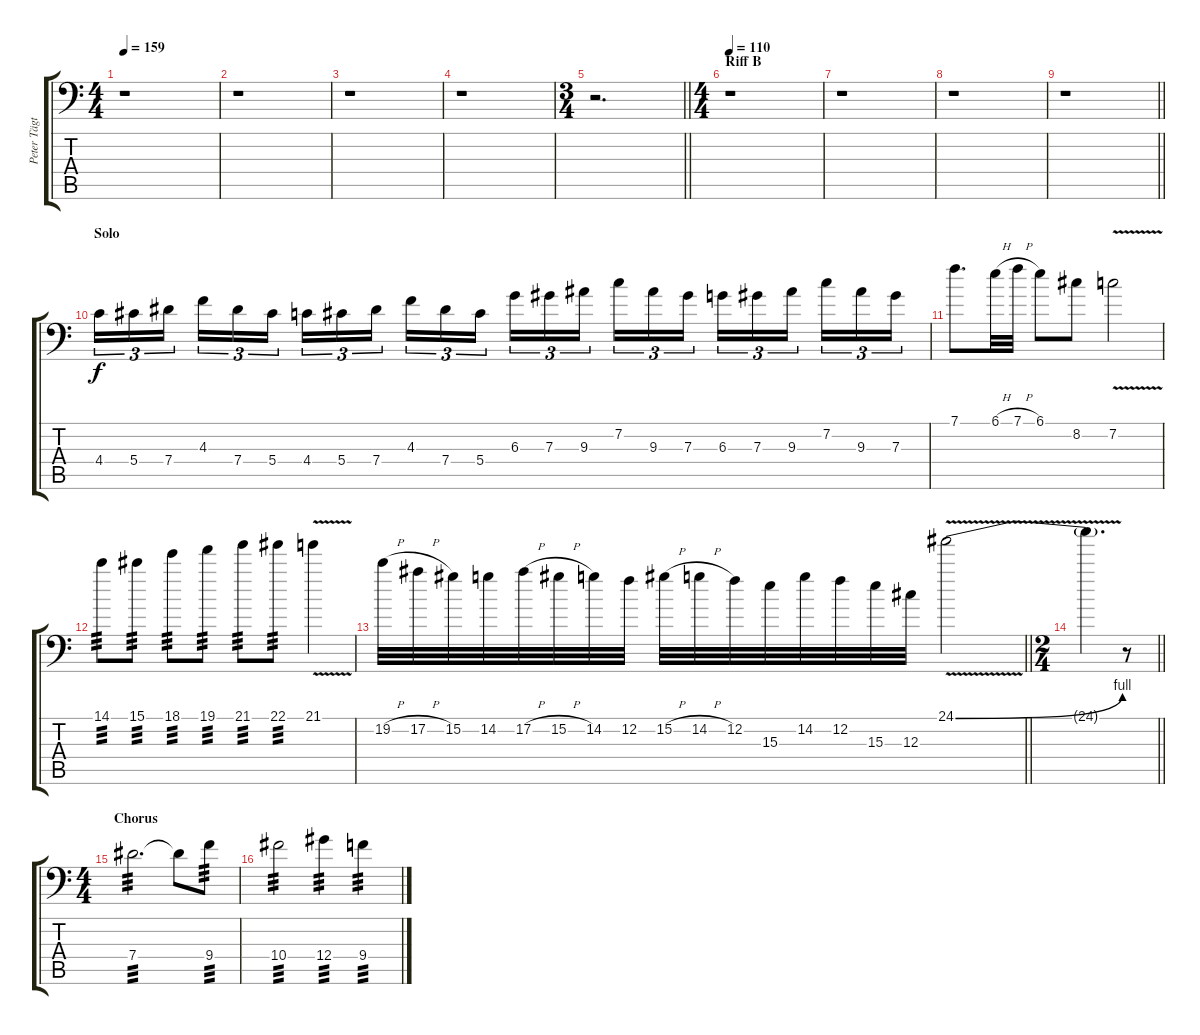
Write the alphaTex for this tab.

\track ("Peter Tägtgren (Lead 1)" "Peter Tägt") {instrument distortionguitar}
\staff {score tabs}
\tuning (Bb3 F3 Db3 Ab2 Eb2 Bb1) {hide}
\ts (4 4)
\tempo 159
\clef f4
\ks c
r.1{dy p} |
r.1 |
r.1 |
r.1 |
\ts (3 4)
\barLineRight lightlight
r.2{d} |
\ts (4 4)
\section ("" "Riff B")
\tempo 110
r.1 |
r.1 |
r.1 |
\barLineRight lightlight
r.1 |
\section ("" "Solo")
4.4.16{tu (3 2) dy f} 5.4.16{tu (3 2)} 7.4.16{tu (3 2) beam splitsecondary} 4.3.16{tu (3 2)} 7.4.16{tu (3 2)} 5.4.16{tu (3 2)} 4.4.16{tu (3 2)} 5.4.16{tu (3 2)} 7.4.16{tu (3 2) beam splitsecondary} 4.3.16{tu (3 2)} 7.4.16{tu (3 2)} 5.4.16{tu (3 2)} 6.3.16{tu (3 2)} 7.3.16{tu (3 2)} 9.3.16{tu (3 2) beam splitsecondary} 7.2.16{tu (3 2)} 9.3.16{tu (3 2)} 7.3.16{tu (3 2)} 6.3.16{tu (3 2)} 7.3.16{tu (3 2)} 9.3.16{tu (3 2) beam splitsecondary} 7.2.16{tu (3 2)} 9.3.16{tu (3 2)} 7.3.16{tu (3 2)} |
7.1.8{d} 6.1{h}.32 7.1{h}.32 6.1.8 8.2.8 7.2{v}.2 |
14.1.8{tp 3} 15.1.8{tp 3} 18.1.8{tp 3} 19.1.8{tp 3} 21.1.8{tp 3} 22.1.8{tp 3} 21.1{v}.4 |
\barLineRight lightlight
19.2{h}.32 17.2{h}.32 15.2.32 14.2.32 17.2{h}.32 15.2{h}.32 14.2.32 12.2.32 15.2{h}.32 14.2{h}.32 12.2.32 15.3.32 14.2.32 12.2.32 15.3.32 12.3.32 24.1{be (bend 0 0 60 4) v}.2 |
\ts (2 4)
\barLineRight lightlight
24.1{t}.4{d volume 3} r.8 |
\ts (4 4)
\section ("" "Chorus")
7.4.2{d tp 3 volume 13} 7.4{t}.8 9.4.8{tp 3} |
10.4.2{tp 3} 12.4.4{tp 3} 9.4.4{tp 3}
